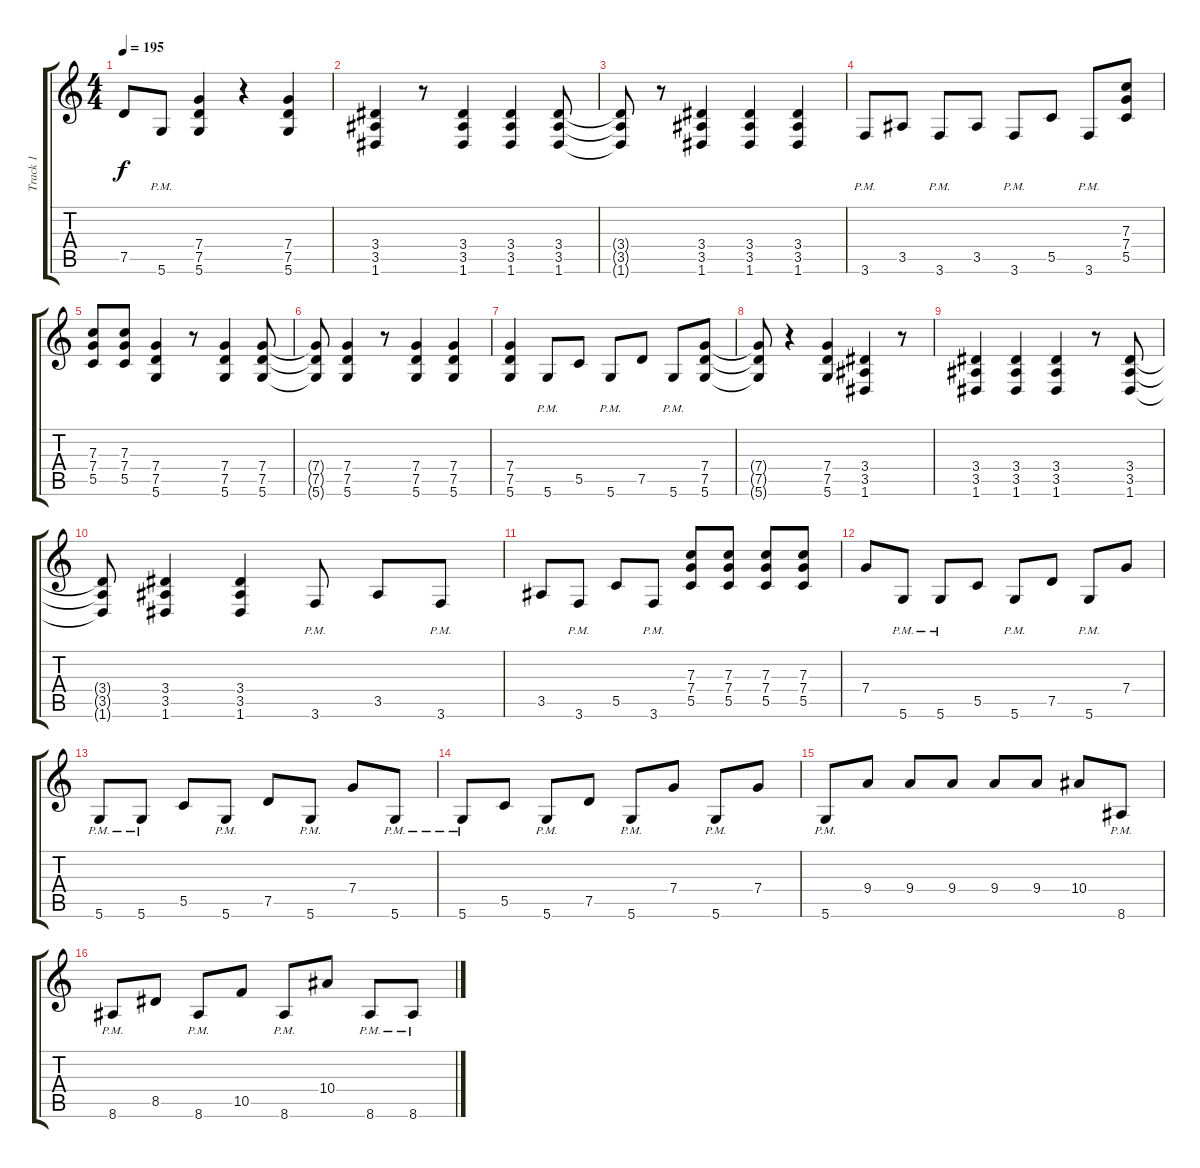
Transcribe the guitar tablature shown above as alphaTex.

\track ("Track 1" "Track 1") {instrument distortionguitar}
\staff {score tabs}
\tuning (D4 A3 F3 C3 G2 D2) {hide}
\ts (4 4)
\tempo 195
\clef g2
\ks c
7.5.8{dy f} 5.6{pm}.8 (7.4 7.5 5.6).4 r.4 (7.4 7.5 5.6).4 |
(3.4 3.5 1.6).4 r.8 (3.4 3.5 1.6).4 (3.4 3.5 1.6).4 (3.4 3.5 1.6).8 |
(3.4{t} 3.5{t} 1.6{t}).8 r.8 (3.4 3.5 1.6).4 (3.4 3.5 1.6).4 (3.4 3.5 1.6).4 |
3.6{pm}.8 3.5.8 3.6{pm}.8 3.5.8 3.6{pm}.8 5.5.8 3.6{pm}.8 (7.3 7.4 5.5).8 |
(7.3 7.4 5.5).8 (7.3 7.4 5.5).8 (7.4 7.5 5.6).4 r.8 (7.4 7.5 5.6).4 (7.4 7.5 5.6).8 |
(7.4{t} 7.5{t} 5.6{t}).8 (7.4 7.5 5.6).4 r.8 (7.4 7.5 5.6).4 (7.4 7.5 5.6).4 |
(7.4 7.5 5.6).4 5.6{pm}.8 5.5.8 5.6{pm}.8 7.5.8 5.6{pm}.8 (7.4 7.5 5.6).8 |
(7.4{t} 7.5{t} 5.6{t}).8 r.4 (7.4 7.5 5.6).4 (3.4 3.5 1.6).4 r.8 |
(3.4 3.5 1.6).4 (3.4 3.5 1.6).4 (3.4 3.5 1.6).4 r.8 (3.4 3.5 1.6).8 |
(3.4{t} 3.5{t} 1.6{t}).8 (3.4 3.5 1.6).4 (3.4 3.5 1.6).4 3.6{pm}.8 3.5.8 3.6{pm}.8 |
3.5.8 3.6{pm}.8 5.5.8 3.6{pm}.8 (7.3 7.4 5.5).8 (7.3 7.4 5.5).8 (7.3 7.4 5.5).8 (7.3 7.4 5.5).8 |
7.4.8 5.6{pm}.8 5.6{pm}.8 5.5.8 5.6{pm}.8 7.5.8 5.6{pm}.8 7.4.8 |
5.6{pm}.8 5.6{pm}.8 5.5.8 5.6{pm}.8 7.5.8 5.6{pm}.8 7.4.8 5.6{pm}.8 |
5.6{pm}.8 5.5.8 5.6{pm}.8 7.5.8 5.6{pm}.8 7.4.8 5.6{pm}.8 7.4.8 |
5.6{pm}.8 9.4.8 9.4.8 9.4.8 9.4.8 9.4.8 10.4.8 8.6{pm}.8 |
8.6{pm}.8 8.5.8 8.6{pm}.8 10.5.8 8.6{pm}.8 10.4.8 8.6{pm}.8 8.6{pm}.8
